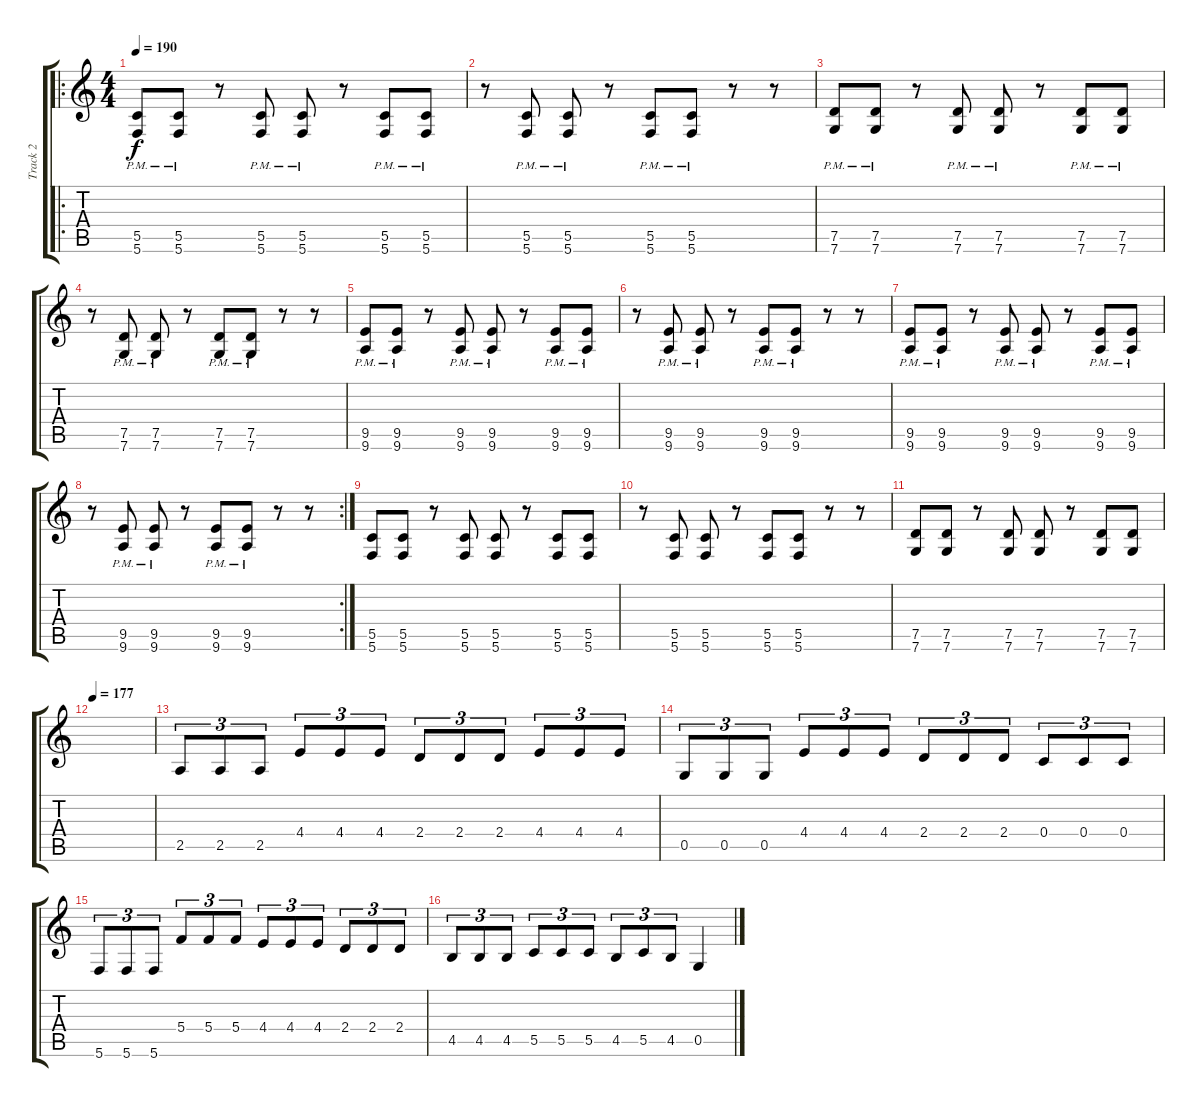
\track ("Track 2" "Track 2") {instrument distortionguitar}
\staff {score tabs}
\tuning (D4 A3 F3 C3 G2 C2) {hide}
\ro
\ts (4 4)
\tempo 190
\clef g2
\ks c
(5.5{pm} 5.6{pm}).8{dy f} (5.5{pm} 5.6{pm}).8 r.8 (5.5{pm} 5.6{pm}).8 (5.5{pm} 5.6{pm}).8 r.8 (5.5{pm} 5.6{pm}).8 (5.5{pm} 5.6{pm}).8 |
r.8 (5.5{pm} 5.6{pm}).8 (5.5{pm} 5.6{pm}).8 r.8 (5.5{pm} 5.6{pm}).8 (5.5{pm} 5.6{pm}).8 r.8 r.8 |
(7.5{pm} 7.6{pm}).8 (7.5{pm} 7.6{pm}).8 r.8 (7.5{pm} 7.6{pm}).8 (7.5{pm} 7.6{pm}).8 r.8 (7.5{pm} 7.6{pm}).8 (7.5{pm} 7.6{pm}).8 |
r.8 (7.5{pm} 7.6{pm}).8 (7.5{pm} 7.6{pm}).8 r.8 (7.5{pm} 7.6{pm}).8 (7.5{pm} 7.6{pm}).8 r.8 r.8 |
(9.5{pm} 9.6{pm}).8 (9.5{pm} 9.6{pm}).8 r.8 (9.5{pm} 9.6{pm}).8 (9.5{pm} 9.6{pm}).8 r.8 (9.5{pm} 9.6{pm}).8 (9.5{pm} 9.6{pm}).8 |
r.8 (9.5{pm} 9.6{pm}).8 (9.5{pm} 9.6{pm}).8 r.8 (9.5{pm} 9.6{pm}).8 (9.5{pm} 9.6{pm}).8 r.8 r.8 |
(9.5{pm} 9.6{pm}).8 (9.5{pm} 9.6{pm}).8 r.8 (9.5{pm} 9.6{pm}).8 (9.5{pm} 9.6{pm}).8 r.8 (9.5{pm} 9.6{pm}).8 (9.5{pm} 9.6{pm}).8 |
\rc 2
r.8 (9.5{pm} 9.6{pm}).8 (9.5{pm} 9.6{pm}).8 r.8 (9.5{pm} 9.6{pm}).8 (9.5{pm} 9.6{pm}).8 r.8 r.8 |
(5.5 5.6).8 (5.5 5.6).8 r.8 (5.5 5.6).8 (5.5 5.6).8 r.8 (5.5 5.6).8 (5.5 5.6).8 |
r.8 (5.5 5.6).8 (5.5 5.6).8 r.8 (5.5 5.6).8 (5.5 5.6).8 r.8 r.8 |
(7.5 7.6).8 (7.5 7.6).8 r.8 (7.5 7.6).8 (7.5 7.6).8 r.8 (7.5 7.6).8 (7.5 7.6).8 |
\tempo 177
|
2.5.8{tu (3 2)} 2.5.8{tu (3 2)} 2.5.8{tu (3 2)} 4.4.8{tu (3 2)} 4.4.8{tu (3 2)} 4.4.8{tu (3 2)} 2.4.8{tu (3 2)} 2.4.8{tu (3 2)} 2.4.8{tu (3 2)} 4.4.8{tu (3 2)} 4.4.8{tu (3 2)} 4.4.8{tu (3 2)} |
0.5.8{tu (3 2)} 0.5.8{tu (3 2)} 0.5.8{tu (3 2)} 4.4.8{tu (3 2)} 4.4.8{tu (3 2)} 4.4.8{tu (3 2)} 2.4.8{tu (3 2)} 2.4.8{tu (3 2)} 2.4.8{tu (3 2)} 0.4.8{tu (3 2)} 0.4.8{tu (3 2)} 0.4.8{tu (3 2)} |
5.6.8{tu (3 2)} 5.6.8{tu (3 2)} 5.6.8{tu (3 2)} 5.4.8{tu (3 2)} 5.4.8{tu (3 2)} 5.4.8{tu (3 2)} 4.4.8{tu (3 2)} 4.4.8{tu (3 2)} 4.4.8{tu (3 2)} 2.4.8{tu (3 2)} 2.4.8{tu (3 2)} 2.4.8{tu (3 2)} |
4.5.8{tu (3 2)} 4.5.8{tu (3 2)} 4.5.8{tu (3 2)} 5.5.8{tu (3 2)} 5.5.8{tu (3 2)} 5.5.8{tu (3 2)} 4.5.8{tu (3 2)} 5.5.8{tu (3 2)} 4.5.8{tu (3 2)} 0.5.4
